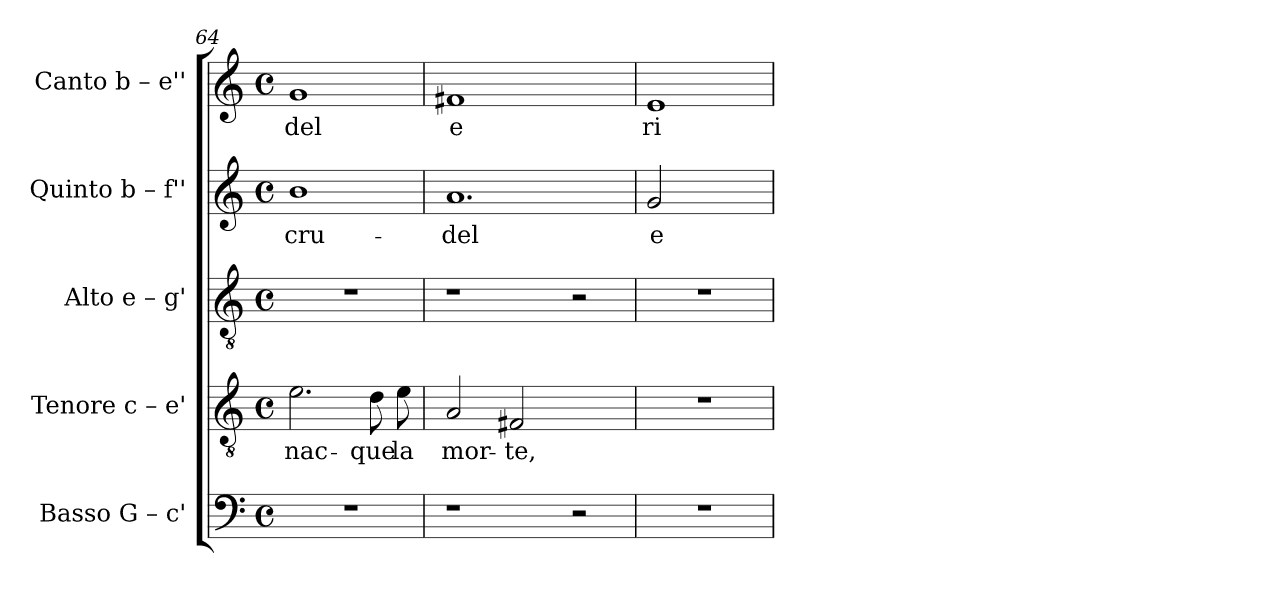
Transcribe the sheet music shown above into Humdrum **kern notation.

**kern	**kern	**text	**kern	**kern	**text	**kern	**text
*part5	*part4	*part4	*part3	*part2	*part2	*part1	*part1
*staff5	*staff4	*staff4	*staff3	*staff2	*staff2	*staff1	*staff1
*I"Basso  G – c'	*I"Tenore  c – e'	*	*I"Alto  e – g'	*I"Quinto  b – f''	*	*I"Canto  b – e''	*
*clefF4	*clefGv2	*	*clefGv2	*clefG2	*	*clefG2	*
*k[]	*k[]	*	*k[]	*k[]	*	*k[]	*
*C:	*C:	*	*C:	*C:	*	*C:	*
*M4/4	*M4/4	*	*M4/4	*M4/4	*	*M4/4	*
*met(c)	*met(c)	*	*met(c)	*met(c)	*	*met(c)	*
=64	=64	=64	=64	=64	=64	=64	=64
!	!	!LO:LY:b:cj	!	!	!LO:LY:b:rj	!	!LO:LY:b:rj
1r	2.e\	nac-	1r	1b	cru-	1g	del
!	!	!LO:LY:b:cj	!	!	!	!	!
.	8d\	-que	.	.	.	.	.
!	!	!LO:LY:b:cj	!	!	!	!	!
.	8e\	la	.	.	.	.	.
=65	=65	=65	=65	=65	=65	=65	=65
!	!	!LO:LY:b:cj	!	!	!LO:LY:b:rj	!	!LO:LY:b:rj
1r	2A/	mor-	1r	1.a	-del	1f#X	e
!	!	!LO:LY:b:cj	!	!	!	!	!
.	2F#X/	-te,	.	.	.	.	.
2r	2ryy	.	2r	.	.	2ryy	.
=66	=66	=66	=66	=66	=66	=66	=66
!	!	!	!	!	!LO:LY:b:rj	!	!LO:LY:b:rj
1r	1r	.	1r	2g/	e	1e	ri
.	.	.	.	2ryy	.	.	.
=	=	=	=	=	=	=	=
*-	*-	*-	*-	*-	*-	*-	*-
